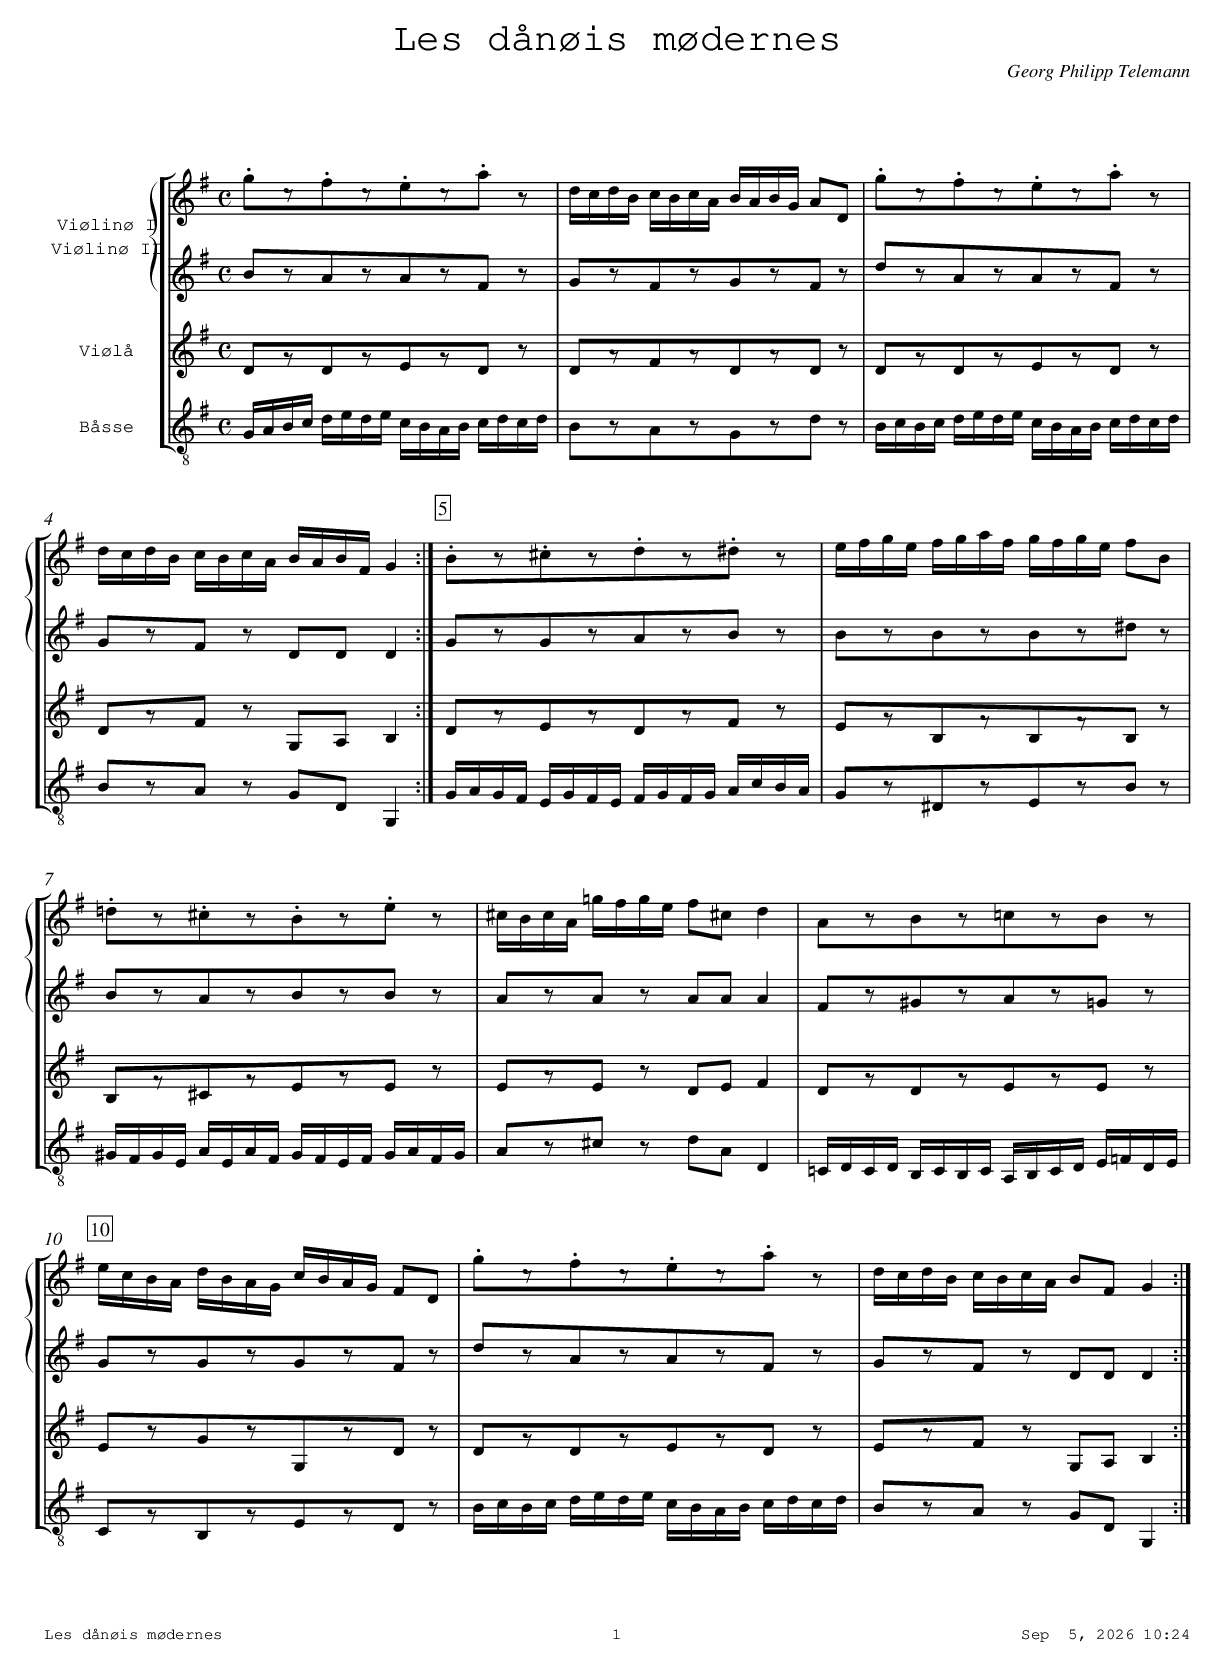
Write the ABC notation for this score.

X:1                 % tune number
T:Les dånøis mødernes             % title
C:Georg Philipp Telemann
L:1/8               % default note length
M:C               % time signature
V:vno1 name="Viølinø I" clef=treble
V:vno2 name="Viølinø II" clef=treble
V:vla name="Viølå" clef=treble
V:bas name="Båsse" clef=treble_8
K:G  % key
%%staves [{vno1 vno2} vla bas]
[V:vno1].gz.fz.ez.az|[L:1/16]dcdB cBcA BABG A2D2 | [L:1/8].gz.fz.ez.az|[L:1/16]dcdB cBcA BABF G4 :|
[V:vno2][L:1/8]BzAzAzFz|GzFzGzFz|dzAzAzFz|GzF z DD D2 :|
[V:vla]DzDzEzDz|DzFzDzDz|DzDzEzDz|DzF z G,A, B,2 :|
[V:bas][L:1/16]G,A,B,C DEDE CB,A,B, CDCD|[L:1/8]B,zA,zG,zDz|[L:1/16]B,CB,C DEDE CB,A,B, CDCD|[L:1/8]B,zA, z G,D, G,,2:|
[V:vno1][P:5][L:1/8].Bz.^cz.dz.^dz|[L:1/16]efge fgaf gfge f2B2 |[L:1/8].=dz.^cz.Bz.ez|[L:1/16]^cBcA =gfge f2^c2 d4 |
[V:vno2][L:1/8]GzGzAzBz|BzBzBz^dz|BzAzBzBz|AzA z AA A2 |
[V:vla][L:1/8]DzEzDzFz|EzB,zB,zB,z|B,z^CzEzEz|EzE z DE F2|
[V:bas][L:1/16]G,A,G,F, E,G,F,E, F,G,F,G, A,CB,A,|[L:1/8]G,z^D,zE,zB,z|[L:1/16]^G,F,G,E, A,E,A,F, G,F,E,F, G,A,F,G,|[L:1/8]A,z^C z DA, D,2 |
[V:vno1][L:1/8]AzBz=czBz|[P:10][L:1/16]ecBA dBAG cBAG F2D2 |[L:1/8].gz.fz.ez.az|[L:1/16]dcdB cBcA B2F2 G4 :|]
[V:vno2][L:1/8]Fz^GzAz=Gz|GzGzGzFz|dzAzAzFz|GzF z DD D2 :|]
[V:vla][L:1/8]DzDzEzEz|EzGzG,zDz|DzDzEzDz|EzF z G,A, B,2 :|]
[V:bas][L:1/16]=C,D,C,D, B,,C,B,,C, A,,B,,C,D, E,=F,D,E,|[L:1/8]C,zB,,zE,zD,z|[L:1/16]B,CB,C DEDE CB,A,B, CDCD|[L:1/8]B,zA, z G,D, G,,2 :|]
